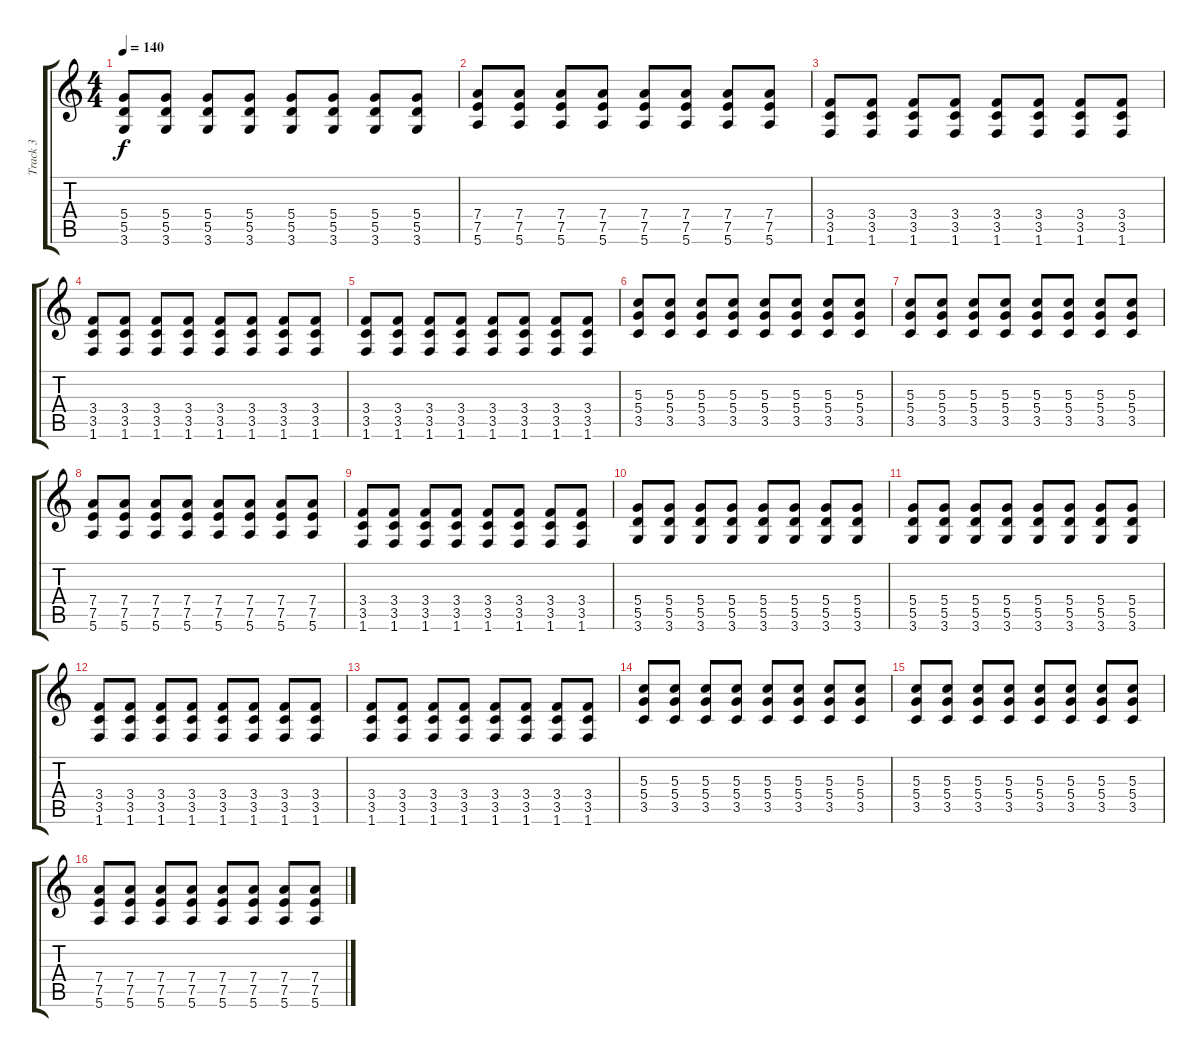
\track ("Track 3" "Track 3") {instrument distortionguitar}
\staff {score tabs}
\tuning (E4 B3 G3 D3 A2 E2) {hide}
\ts (4 4)
\tempo 140
\clef g2
\ks c
(5.4 5.5 3.6).8{dy f} (5.4 5.5 3.6).8 (5.4 5.5 3.6).8 (5.4 5.5 3.6).8 (5.4 5.5 3.6).8 (5.4 5.5 3.6).8 (5.4 5.5 3.6).8 (5.4 5.5 3.6).8 |
(7.4 7.5 5.6).8 (7.4 7.5 5.6).8 (7.4 7.5 5.6).8 (7.4 7.5 5.6).8 (7.4 7.5 5.6).8 (7.4 7.5 5.6).8 (7.4 7.5 5.6).8 (7.4 7.5 5.6).8 |
(3.4 3.5 1.6).8 (3.4 3.5 1.6).8 (3.4 3.5 1.6).8 (3.4 3.5 1.6).8 (3.4 3.5 1.6).8 (3.4 3.5 1.6).8 (3.4 3.5 1.6).8 (3.4 3.5 1.6).8 |
(3.4 3.5 1.6).8 (3.4 3.5 1.6).8 (3.4 3.5 1.6).8 (3.4 3.5 1.6).8 (3.4 3.5 1.6).8 (3.4 3.5 1.6).8 (3.4 3.5 1.6).8 (3.4 3.5 1.6).8 |
(3.4 3.5 1.6).8 (3.4 3.5 1.6).8 (3.4 3.5 1.6).8 (3.4 3.5 1.6).8 (3.4 3.5 1.6).8 (3.4 3.5 1.6).8 (3.4 3.5 1.6).8 (3.4 3.5 1.6).8 |
(5.3 5.4 3.5).8 (5.3 5.4 3.5).8 (5.3 5.4 3.5).8 (5.3 5.4 3.5).8 (5.3 5.4 3.5).8 (5.3 5.4 3.5).8 (5.3 5.4 3.5).8 (5.3 5.4 3.5).8 |
(5.3 5.4 3.5).8 (5.3 5.4 3.5).8 (5.3 5.4 3.5).8 (5.3 5.4 3.5).8 (5.3 5.4 3.5).8 (5.3 5.4 3.5).8 (5.3 5.4 3.5).8 (5.3 5.4 3.5).8 |
(7.4 7.5 5.6).8 (7.4 7.5 5.6).8 (7.4 7.5 5.6).8 (7.4 7.5 5.6).8 (7.4 7.5 5.6).8 (7.4 7.5 5.6).8 (7.4 7.5 5.6).8 (7.4 7.5 5.6).8 |
(3.4 3.5 1.6).8 (3.4 3.5 1.6).8 (3.4 3.5 1.6).8 (3.4 3.5 1.6).8 (3.4 3.5 1.6).8 (3.4 3.5 1.6).8 (3.4 3.5 1.6).8 (3.4 3.5 1.6).8 |
(5.4 5.5 3.6).8 (5.4 5.5 3.6).8 (5.4 5.5 3.6).8 (5.4 5.5 3.6).8 (5.4 5.5 3.6).8 (5.4 5.5 3.6).8 (5.4 5.5 3.6).8 (5.4 5.5 3.6).8 |
(5.4 5.5 3.6).8 (5.4 5.5 3.6).8 (5.4 5.5 3.6).8 (5.4 5.5 3.6).8 (5.4 5.5 3.6).8 (5.4 5.5 3.6).8 (5.4 5.5 3.6).8 (5.4 5.5 3.6).8 |
(3.4 3.5 1.6).8 (3.4 3.5 1.6).8 (3.4 3.5 1.6).8 (3.4 3.5 1.6).8 (3.4 3.5 1.6).8 (3.4 3.5 1.6).8 (3.4 3.5 1.6).8 (3.4 3.5 1.6).8 |
(3.4 3.5 1.6).8 (3.4 3.5 1.6).8 (3.4 3.5 1.6).8 (3.4 3.5 1.6).8 (3.4 3.5 1.6).8 (3.4 3.5 1.6).8 (3.4 3.5 1.6).8 (3.4 3.5 1.6).8 |
(5.3 5.4 3.5).8 (5.3 5.4 3.5).8 (5.3 5.4 3.5).8 (5.3 5.4 3.5).8 (5.3 5.4 3.5).8 (5.3 5.4 3.5).8 (5.3 5.4 3.5).8 (5.3 5.4 3.5).8 |
(5.3 5.4 3.5).8 (5.3 5.4 3.5).8 (5.3 5.4 3.5).8 (5.3 5.4 3.5).8 (5.3 5.4 3.5).8 (5.3 5.4 3.5).8 (5.3 5.4 3.5).8 (5.3 5.4 3.5).8 |
(7.4 7.5 5.6).8 (7.4 7.5 5.6).8 (7.4 7.5 5.6).8 (7.4 7.5 5.6).8 (7.4 7.5 5.6).8 (7.4 7.5 5.6).8 (7.4 7.5 5.6).8 (7.4 7.5 5.6).8
